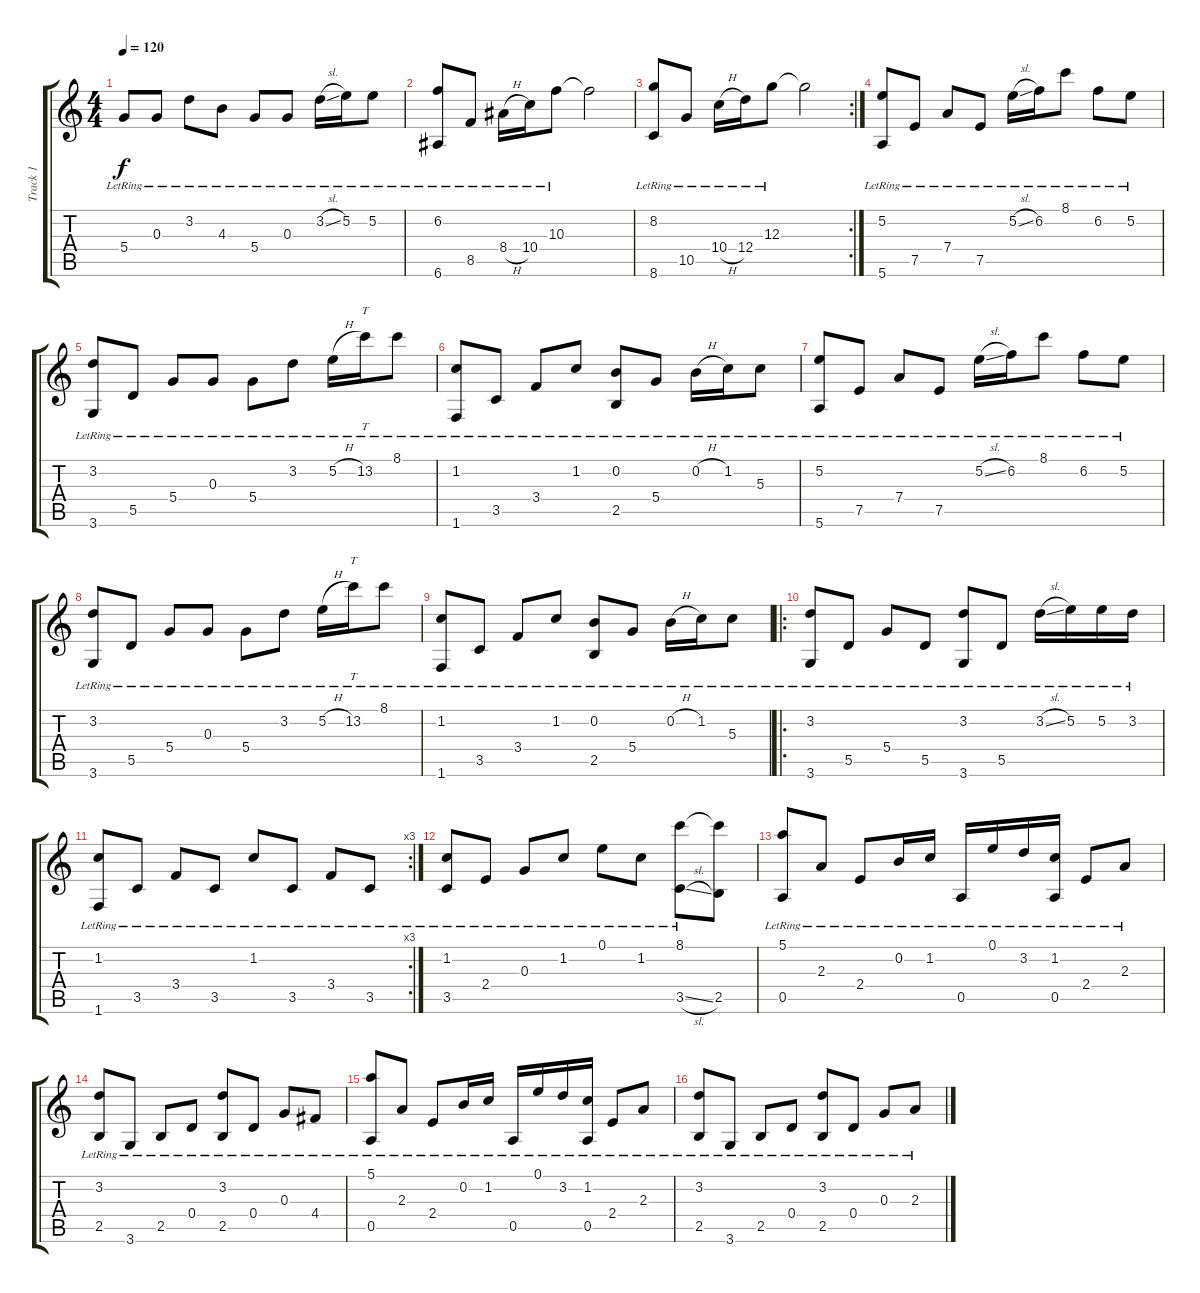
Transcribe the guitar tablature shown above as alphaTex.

\track ("Track 1" "Track 1") {instrument acousticguitarsteel}
\staff {score tabs}
\tuning (E4 B3 G3 D3 A2 E2) {hide}
\ts (4 4)
\tempo 120
\clef g2
\ks c
5.4{lr}.8{dy f} 0.3{lr}.8 3.2{lr}.8 4.3{lr}.8 5.4{lr}.8 0.3{lr}.8 3.2{sl lr}.16 5.2{lr}.16 5.2{lr}.8 |
(6.2{lr} 6.6{lr}).8 8.5{lr}.8 8.4{h lr}.16 10.4{lr}.16 10.3{lr}.8 10.3{t}.2 |
\rc 2
(8.2{lr} 8.6{lr}).8 10.5{lr}.8 10.4{h lr}.16 12.4{lr}.16 12.3{lr}.8 12.3{t}.2 |
(5.2{lr} 5.6{lr}).8 7.5{lr}.8 7.4{lr}.8 7.5{lr}.8 5.2{sl lr}.16 6.2{lr}.16 8.1{lr}.8 6.2{lr}.8 5.2{lr}.8 |
(3.2{lr} 3.6{lr}).8 5.5{lr}.8 5.4{lr}.8 0.3{lr}.8 5.4{lr}.8 3.2{lr}.8 5.2{h lr}.16 13.2{lr}.16{tt} 8.1{lr}.8 |
(1.2{lr} 1.6{lr}).8 3.5{lr}.8 3.4{lr}.8 1.2{lr}.8 (0.2{lr} 2.5{lr}).8 5.4{lr}.8 0.2{h lr}.16 1.2{lr}.16 5.3{lr}.8 |
(5.2{lr} 5.6{lr}).8 7.5{lr}.8 7.4{lr}.8 7.5{lr}.8 5.2{sl lr}.16 6.2{lr}.16 8.1{lr}.8 6.2{lr}.8 5.2{lr}.8 |
(3.2{lr} 3.6{lr}).8 5.5{lr}.8 5.4{lr}.8 0.3{lr}.8 5.4{lr}.8 3.2{lr}.8 5.2{h lr}.16 13.2{lr}.16{tt} 8.1{lr}.8 |
(1.2{lr} 1.6{lr}).8 3.5{lr}.8 3.4{lr}.8 1.2{lr}.8 (0.2{lr} 2.5{lr}).8 5.4{lr}.8 0.2{h lr}.16 1.2{lr}.16 5.3{lr}.8 |
\ro
(3.2{lr} 3.6{lr}).8 5.5{lr}.8 5.4{lr}.8 5.5{lr}.8 (3.2{lr} 3.6{lr}).8 5.5{lr}.8 3.2{sl lr}.16 5.2{lr}.16 5.2{lr}.16 3.2{lr}.16 |
\rc 3
(1.2{lr} 1.6{lr}).8 3.5{lr}.8 3.4{lr}.8 3.5{lr}.8 1.2{lr}.8 3.5{lr}.8 3.4{lr}.8 3.5{lr}.8 |
(1.2{lr} 3.5{lr}).8 2.4{lr}.8 0.3{lr}.8 1.2{lr}.8 0.1{lr}.8 1.2{lr}.8 (8.1{lr} 3.5{sl lr}).8 (8.1{t} 2.5).8 |
(5.1{lr} 0.5{lr}).8 2.3{lr}.8 2.4{lr}.8 0.2{lr}.16 1.2{lr}.16 0.5{lr}.16 0.1{lr}.16 3.2{lr}.16 (1.2{lr} 0.5{lr}).16 2.4{lr}.8 2.3{lr}.8 |
(3.2{lr} 2.5{lr}).8 3.6{lr}.8 2.5{lr}.8 0.4{lr}.8 (3.2{lr} 2.5{lr}).8 0.4{lr}.8 0.3{lr}.8 4.4{lr}.8 |
(5.1{lr} 0.5{lr}).8 2.3{lr}.8 2.4{lr}.8 0.2{lr}.16 1.2{lr}.16 0.5{lr}.16 0.1{lr}.16 3.2{lr}.16 (1.2{lr} 0.5{lr}).16 2.4{lr}.8 2.3{lr}.8 |
(3.2{lr} 2.5{lr}).8 3.6{lr}.8 2.5{lr}.8 0.4{lr}.8 (3.2{lr} 2.5{lr}).8 0.4{lr}.8 0.3{lr}.8 2.3{lr}.8
